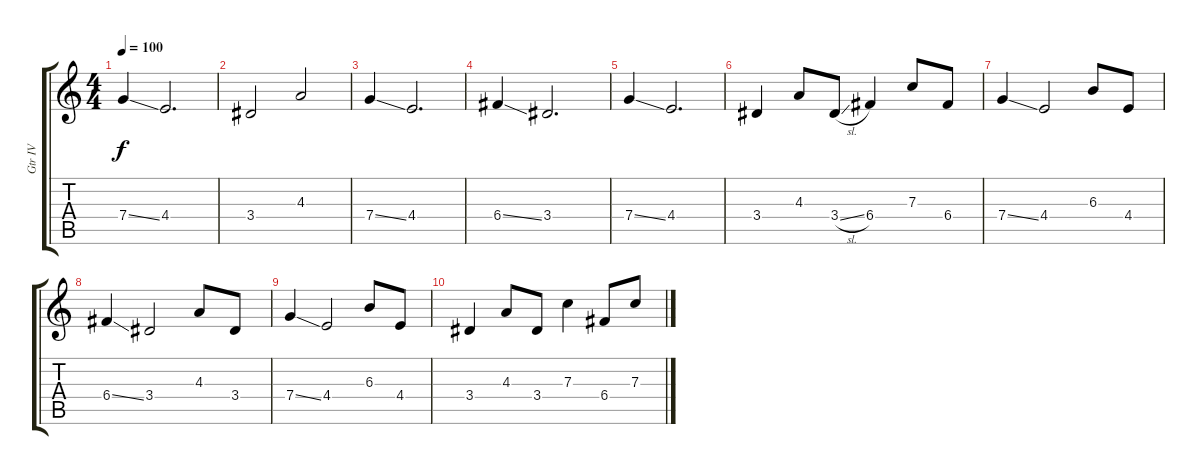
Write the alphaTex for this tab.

\track ("Gtr IV" "Gtr IV") {instrument electricguitarclean}
\staff {score tabs}
\tuning (D4 A3 F3 C3 G2 C2) {hide}
\ts (4 4)
\tempo 100
\clef g2
\ks c
7.4{ss}.4{dy f} 4.4.2{d} |
3.4.2 4.3.2 |
7.4{ss}.4 4.4.2{d} |
6.4{ss}.4 3.4.2{d} |
7.4{ss}.4 4.4.2{d} |
3.4.4 4.3.8 3.4{sl}.8 6.4.4 7.3.8 6.4.8 |
7.4{ss}.4 4.4.2 6.3.8 4.4.8 |
6.4{ss}.4 3.4.2 4.3.8 3.4.8 |
7.4{ss}.4 4.4.2 6.3.8 4.4.8 |
3.4.4 4.3.8 3.4.8 7.3.4 6.4.8 7.3.8
